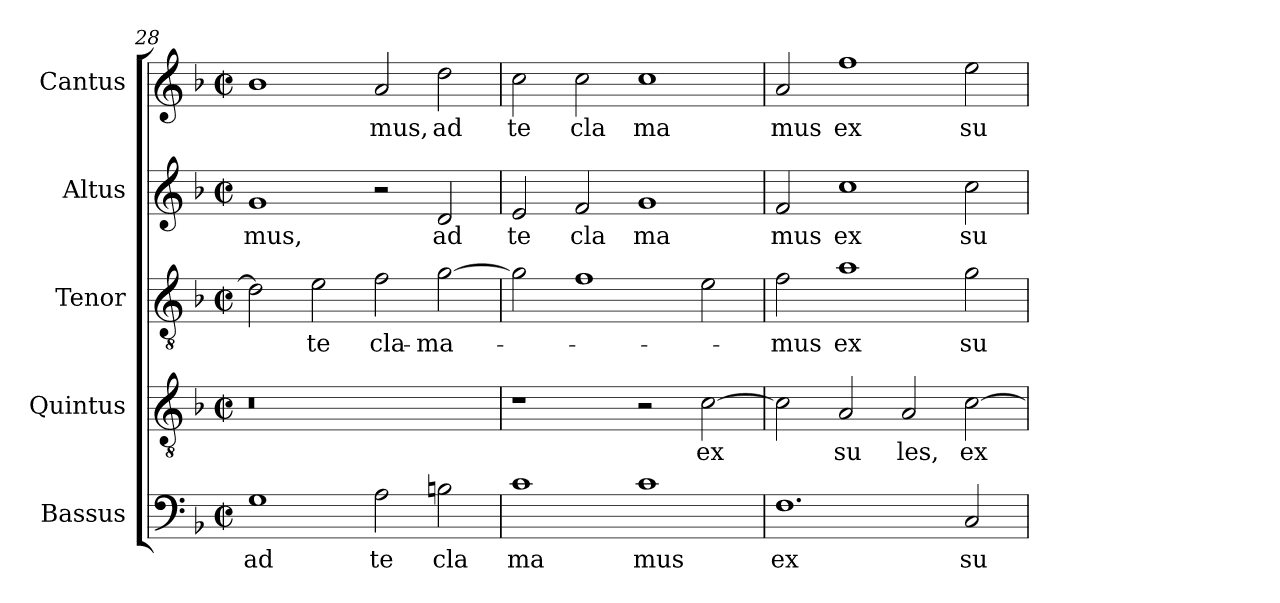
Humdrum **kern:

**kern	**text	**kern	**text	**kern	**text	**kern	**text	**kern	**text
*part5	*part5	*part4	*part4	*part3	*part3	*part2	*part2	*part1	*part1
*staff5	*staff5	*staff4	*staff4	*staff3	*staff3	*staff2	*staff2	*staff1	*staff1
*I"Bassus	*	*I"Quintus	*	*I"Tenor	*	*I"Altus	*	*I"Cantus	*
*clefF4	*	*clefGv2	*	*clefGv2	*	*clefG2	*	*clefG2	*
*k[b-]	*	*k[b-]	*	*k[b-]	*	*k[b-]	*	*k[b-]	*
*F:	*	*F:	*	*F:	*	*F:	*	*F:	*
*M2/2	*	*M2/2	*	*M2/2	*	*M2/2	*	*M2/2	*
*met(c|)	*	*met(c|)	*	*met(c|)	*	*met(c|)	*	*met(c|)	*
=28	=28	=28	=28	=28	=28	=28	=28	=28	=28
!	!LO:LY:b:cj	!	!	!	!	!	!LO:LY:b:cj	!	!
1G	ad	0r	.	2d\]	.	1g	mus,	1b-	.
!	!	!	!	!	!LO:LY:b:cj	!	!	!	!
.	.	.	.	2e\	te	.	.	.	.
!	!LO:LY:b:cj	!	!	!	!LO:LY:b:cj	!	!	!	!LO:LY:b:cj
2A\	te	.	.	2f\	cla-	2r	.	2a/	mus,
!	!LO:LY:b:cj	!	!	!	!LO:LY:b	!	!LO:LY:b:cj	!	!LO:LY:b:cj
2Bn\	cla	.	.	[>2g\	-ma-	2d/	ad	2dd\	ad
!!LO:LB:g=z
=29	=29	=29	=29	=29	=29	=29	=29	=29	=29
!	!LO:LY:b:cj	!	!	!	!	!	!LO:LY:b:cj	!	!LO:LY:b:cj
1c	ma	1r	.	2g\]	.	2e/	te	2cc\	te
!	!	!	!	!	!	!	!LO:LY:b:cj	!	!LO:LY:b:cj
.	.	.	.	1f	.	2f/	cla	2cc\	cla
!	!LO:LY:b:cj	!	!	!	!	!	!LO:LY:b:cj	!	!LO:LY:b:cj
1c	mus	2r	.	.	.	1g	ma	1cc	ma
!	!	!	!LO:LY:b:cj	!	!	!	!	!	!
.	.	[>2c\	ex	2e\	.	.	.	.	.
=30	=30	=30	=30	=30	=30	=30	=30	=30	=30
!	!LO:LY:b:cj	!	!	!	!LO:LY:b:cj	!	!LO:LY:b:cj	!	!LO:LY:b:cj
1.F	ex	2c\]	.	2f\	-mus	2f/	mus	2a/	mus
!	!	!	!LO:LY:b:cj	!	!LO:LY:b:cj	!	!LO:LY:b:cj	!	!LO:LY:b:cj
.	.	2A/	su	1a	ex	1cc	ex	1ff	ex
!	!	!	!LO:LY:b:cj	!	!	!	!	!	!
.	.	2A/	les,	.	.	.	.	.	.
!	!LO:LY:b:cj	!	!LO:LY:b:cj	!	!LO:LY:b:cj	!	!LO:LY:b:cj	!	!LO:LY:b:cj
2C/	su	[>2c\	ex	2g\	su	2cc\	su	2ee\	su
=	=	=	=	=	=	=	=	=	=
*-	*-	*-	*-	*-	*-	*-	*-	*-	*-
